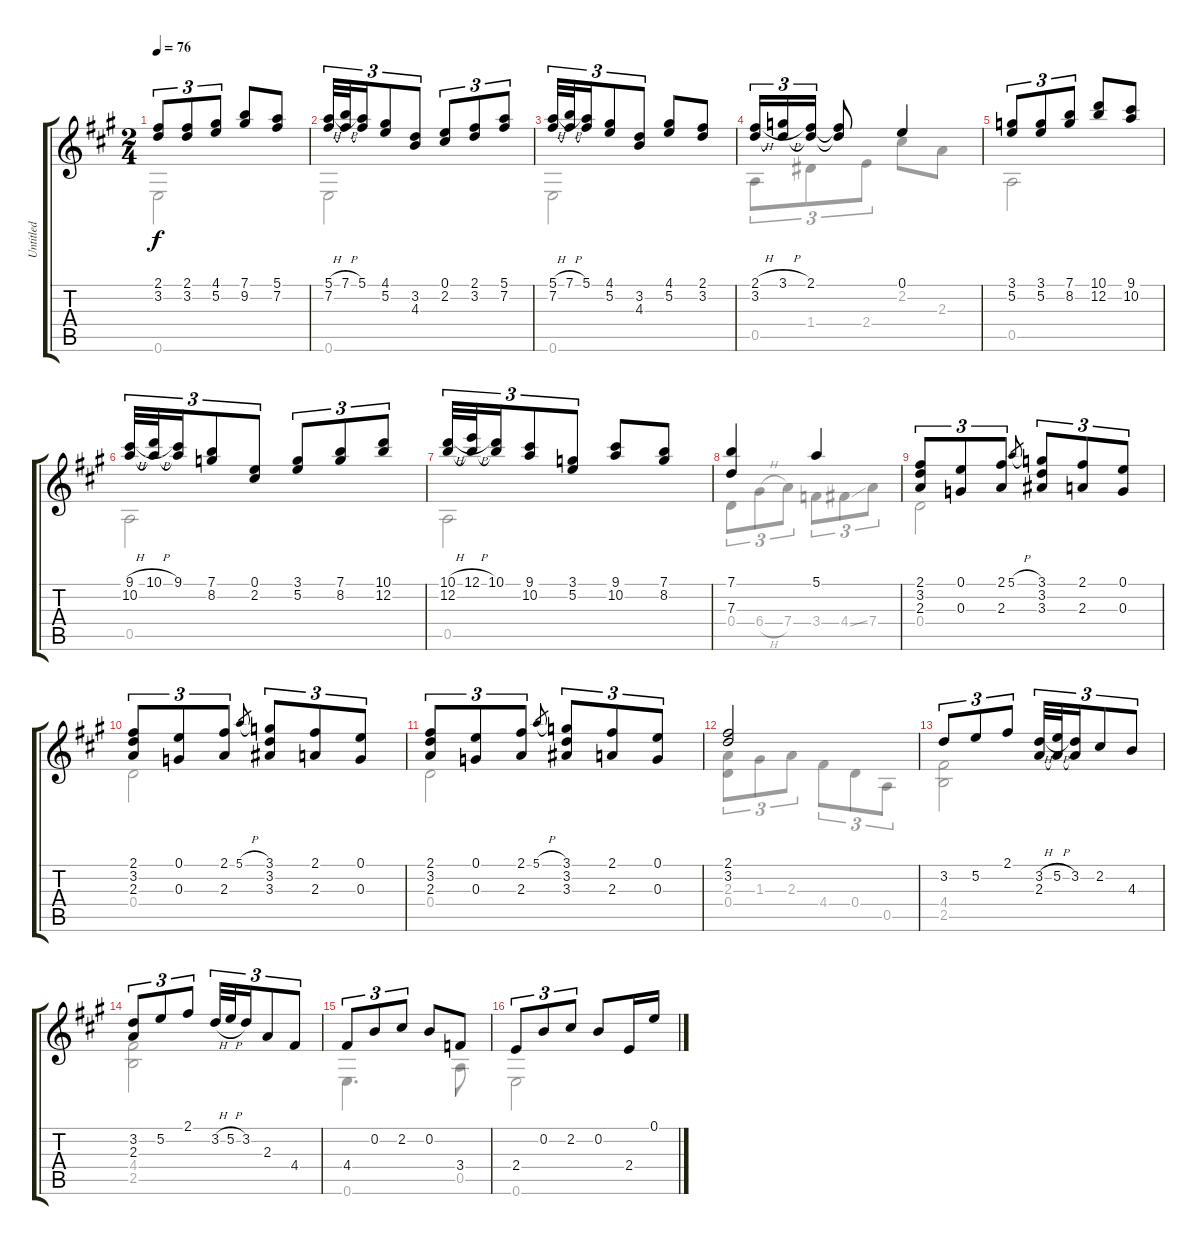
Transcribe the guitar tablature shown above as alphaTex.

\track ("Untitled" "Untitled") {instrument acousticguitarnylon}
\staff {score tabs}
\tuning (E4 B3 G3 D3 A2 E2) {hide}
\voice
\ts (2 4)
\tempo 76
\clef g2
\ks a
(2.1 3.2).8{tu (3 2) dy f} (2.1 3.2).8{tu (3 2)} (4.1 5.2).8{tu (3 2)} (7.1 9.2).8 (5.1 7.2).8 |
(5.1{h} 7.2).32{tu (3 2)} (7.1{h} 7.2{t}).32{tu (3 2)} (5.1 7.2{t}).16{tu (3 2)} (4.1 5.2).8{tu (3 2)} (3.2 4.3).8{tu (3 2)} (0.1 2.2).8{tu (3 2)} (2.1 3.2).8{tu (3 2)} (5.1 7.2).8{tu (3 2)} |
(5.1{h} 7.2).32{tu (3 2)} (7.1{h} 7.2{t}).32{tu (3 2)} (5.1 7.2{t}).16{tu (3 2)} (4.1 5.2).8{tu (3 2)} (3.2 4.3).8{tu (3 2)} (4.1 5.2).8 (2.1 3.2).8 |
(2.1{h} 3.2).16{tu (3 2)} (3.1{h} 3.2{t}).16{tu (3 2)} (2.1 3.2{t}).16{tu (3 2)} (2.1{t} 3.2{t}).8 0.1.4 |
(3.1 5.2).8{tu (3 2)} (3.1 5.2).8{tu (3 2)} (7.1 8.2).8{tu (3 2)} (10.1 12.2).8 (9.1 10.2).8 |
(9.1{h} 10.2).32{tu (3 2)} (10.1{h} 10.2{t}).32{tu (3 2)} (9.1 10.2{t}).16{tu (3 2)} (7.1 8.2).8{tu (3 2)} (0.1 2.2).8{tu (3 2)} (3.1 5.2).8{tu (3 2)} (7.1 8.2).8{tu (3 2)} (10.1 12.2).8{tu (3 2)} |
(10.1{h} 12.2).32{tu (3 2)} (12.1{h} 12.2{t}).32{tu (3 2)} (10.1 12.2{t}).16{tu (3 2)} (9.1 10.2).8{tu (3 2)} (3.1 5.2).8{tu (3 2)} (9.1 10.2).8 (7.1 8.2).8 |
(7.1 7.3).4 5.1.4 |
(2.1 3.2 2.3).8{tu (3 2)} (0.1 0.3).8{tu (3 2)} (2.1 2.3).8{tu (3 2)} 5.1{h}.8{gr} (3.1 3.2 3.3).8{tu (3 2)} (2.1 2.3).8{tu (3 2)} (0.1 0.3).8{tu (3 2)} |
(2.1 3.2 2.3).8{tu (3 2)} (0.1 0.3).8{tu (3 2)} (2.1 2.3).8{tu (3 2)} 5.1{h}.8{gr} (3.1 3.2 3.3).8{tu (3 2)} (2.1 2.3).8{tu (3 2)} (0.1 0.3).8{tu (3 2)} |
(2.1 3.2 2.3).8{tu (3 2)} (0.1 0.3).8{tu (3 2)} (2.1 2.3).8{tu (3 2)} 5.1{h}.8{gr} (3.1 3.2 3.3).8{tu (3 2)} (2.1 2.3).8{tu (3 2)} (0.1 0.3).8{tu (3 2)} |
(2.1 3.2).2 |
3.2.8{tu (3 2)} 5.2.8{tu (3 2)} 2.1.8{tu (3 2)} (3.2{h} 2.3).32{tu (3 2)} (5.2{h} 2.3{t}).32{tu (3 2)} (3.2 2.3{t}).16{tu (3 2)} 2.2.8{tu (3 2)} 4.3.8{tu (3 2)} |
(3.2 2.3).8{tu (3 2)} 5.2.8{tu (3 2)} 2.1.8{tu (3 2)} 3.2{h}.32{tu (3 2)} 5.2{h}.32{tu (3 2)} 3.2.16{tu (3 2)} 2.3.8{tu (3 2)} 4.4.8{tu (3 2)} |
4.4.8{tu (3 2)} 0.2.8{tu (3 2)} 2.2.8{tu (3 2)} 0.2.8 3.4.8 |
2.4.8{tu (3 2)} 0.2.8{tu (3 2)} 2.2.8{tu (3 2)} 0.2.8 2.4.16 0.1.16
\voice
\clef g2
\ottava regular
\simile none
\ks a
0.6.2{dy f} |
0.6.2 |
0.6.2 |
0.5.8{tu (3 2)} 1.4.8{tu (3 2)} 2.4.8{tu (3 2)} 2.2.8 2.3.8 |
0.5.2 |
0.5.2 |
0.5.2 |
0.4.8{tu (3 2)} 6.4{h}.8{tu (3 2)} 7.4.8{tu (3 2)} 3.4.8{tu (3 2)} 4.4{ss}.8{tu (3 2)} 7.4.8{tu (3 2)} |
0.4.2 |
0.4.2 |
0.4.2 |
(2.3 0.4).8{tu (3 2)} 1.3.8{tu (3 2)} 2.3.8{tu (3 2)} 4.4.8{tu (3 2)} 0.4.8{tu (3 2)} 0.5.8{tu (3 2)} |
(4.4 2.5).2 |
(4.4 2.5).2 |
0.6.4{d} 0.5.8 |
0.6.2
